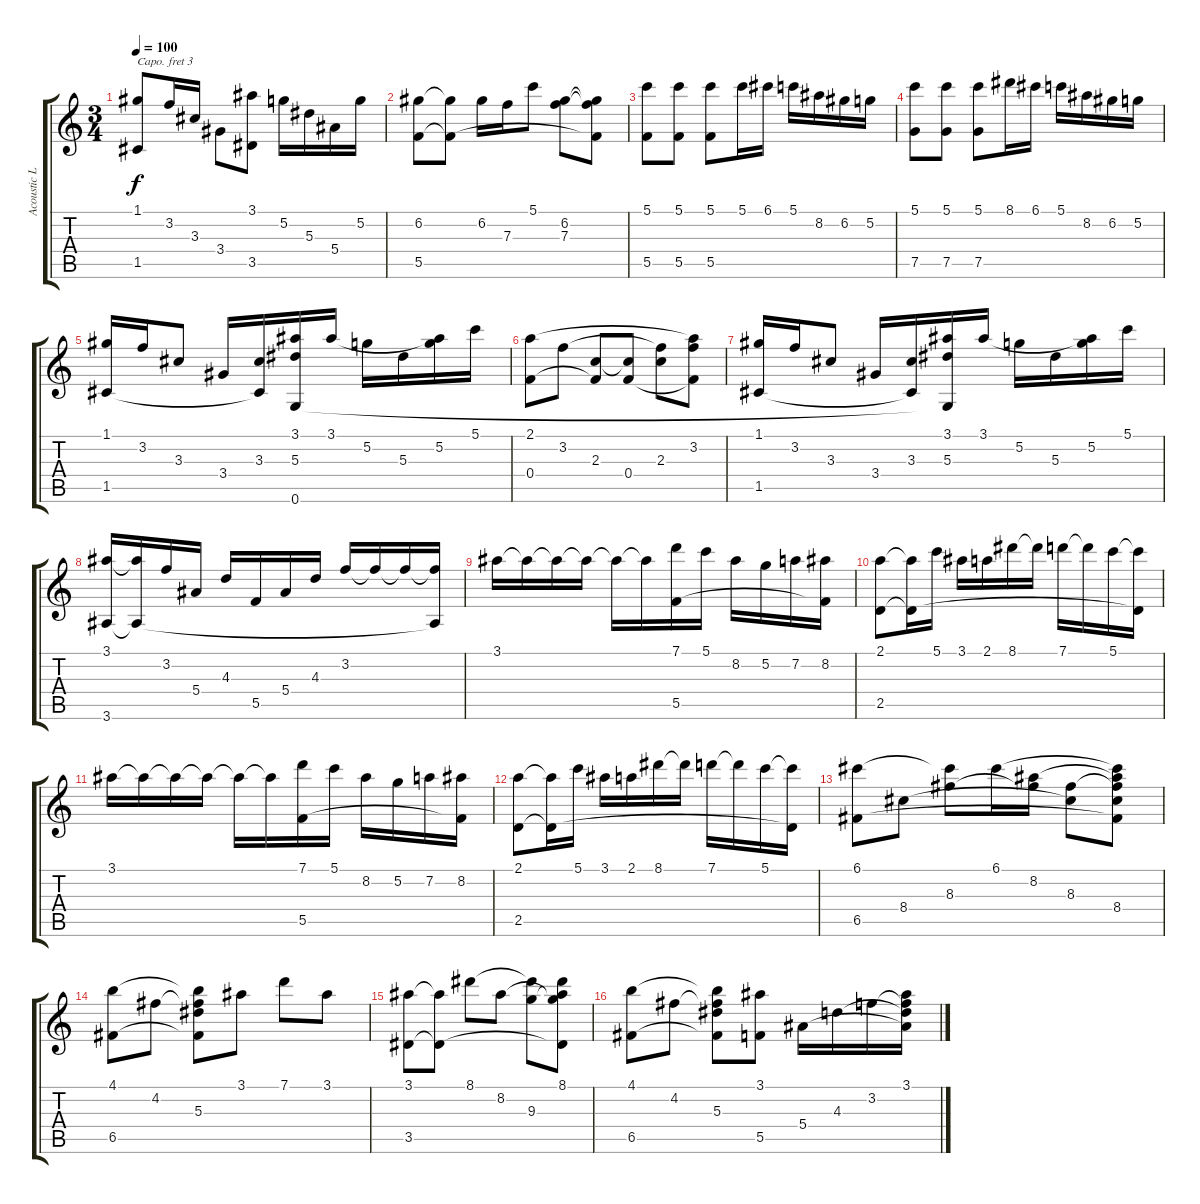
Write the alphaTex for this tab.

\track ("Acoustic Lead/Rhythm" "Acoustic L") {instrument acousticguitarsteel}
\staff {score tabs}
\capo 3
\tuning (E4 B3 G3 D3 A2 E2) {hide}
\ts (3 4)
\tempo 100
\clef g2
\ks c
(1.1 1.5).8{dy f} 3.2.16 3.3.16 3.4.8 (3.1 3.5).8 5.2.16 5.3.16 5.4.16 5.2.16 |
(6.2 5.5).8 (6.2{t} 5.5{t}).8 6.2.16 7.3.16 5.1.8 (6.2 7.3).8 (6.2{t} 7.3{t} 5.5{t}).8 |
(5.1 5.5).8 (5.1 5.5).8 (5.1 5.5).8 5.1.16 6.1.16 5.1.16 8.2.16 6.2.16 5.2.16 |
(5.1 7.5).8 (5.1 7.5).8 (5.1 7.5).8 8.1.16 6.1.16 5.1.16 8.2.16 6.2.16 5.2.16 |
(1.1 1.5).16 3.2.16 3.3.8 3.4.16 (3.3 1.5{t}).16 (3.1 5.3 0.6).16 3.1.16 5.2.16 5.3.16 (3.1{t} 5.2).16 5.1.16 |
(2.1 0.4).8 3.2.8 (2.3 0.4{t}).8 (2.3{t} 0.4).8 (3.2{t} 2.3).8 (2.1{t} 3.2 0.4{t}).8 |
(1.1 1.5).16 3.2.16 3.3.8 3.4.16 (3.3 1.5{t}).16 (3.1 5.3 0.6{t}).16 3.1.16 5.2.16 5.3.16 (3.1{t} 5.2).16 5.1.16 |
(3.1 3.6).16 (3.1{t} 3.6{t}).16 3.2.16 5.4.16 4.3.16 5.5.16 5.4.16 4.3.16 3.2.16 3.2{t}.16 3.2{t}.16 (3.2{t} 3.6{t}).16 |
3.1.16 3.1{t}.16 3.1{t}.16 3.1{t}.16 3.1{t}.16 3.1{t}.16 (7.1 5.5).16 5.1.16 8.2.16 5.2.16 7.2.16 (8.2 5.5{t}).16 |
(2.1 2.5).8 (2.1{t} 2.5{t}).16 5.1.16 3.1.16 2.1.16 8.1.16 8.1{t}.16 7.1.16 7.1{t}.16 5.1.16 (5.1{t} 2.5{t}).16 |
3.1.16 3.1{t}.16 3.1{t}.16 3.1{t}.16 3.1{t}.16 3.1{t}.16 (7.1 5.5).16 5.1.16 8.2.16 5.2.16 7.2.16 (8.2 5.5{t}).16 |
(2.1 2.5).8 (2.1{t} 2.5{t}).16 5.1.16 3.1.16 2.1.16 8.1.16 8.1{t}.16 7.1.16 7.1{t}.16 5.1.16 (5.1{t} 2.5{t}).16 |
(6.1 6.5).8 8.4.8 (6.1{t} 8.3).8 6.1.16 (8.2 8.3{t}).16 (8.3 8.4{t}).8 (6.1{t} 8.2{t} 8.3{t} 8.4 6.5{t}).8 |
(4.1 6.5).8 4.2.8 (4.1{t} 4.2{t} 5.3 6.5{t}).8 3.1.8 7.1.8 3.1.8 |
(3.1 3.5).8 (3.1{t} 3.5{t}).8 8.1.8 8.2.8 (8.1{t} 9.3).8 (8.1 8.2{t} 9.3{t} 3.5{t}).8 |
(4.1 6.5).8 4.2.8 (4.1{t} 4.2{t} 5.3 6.5{t}).8 (3.1 5.5).8 5.4.16 4.3.16 3.2.16 (3.1 3.2{t} 4.3{t} 5.4{t}).16
